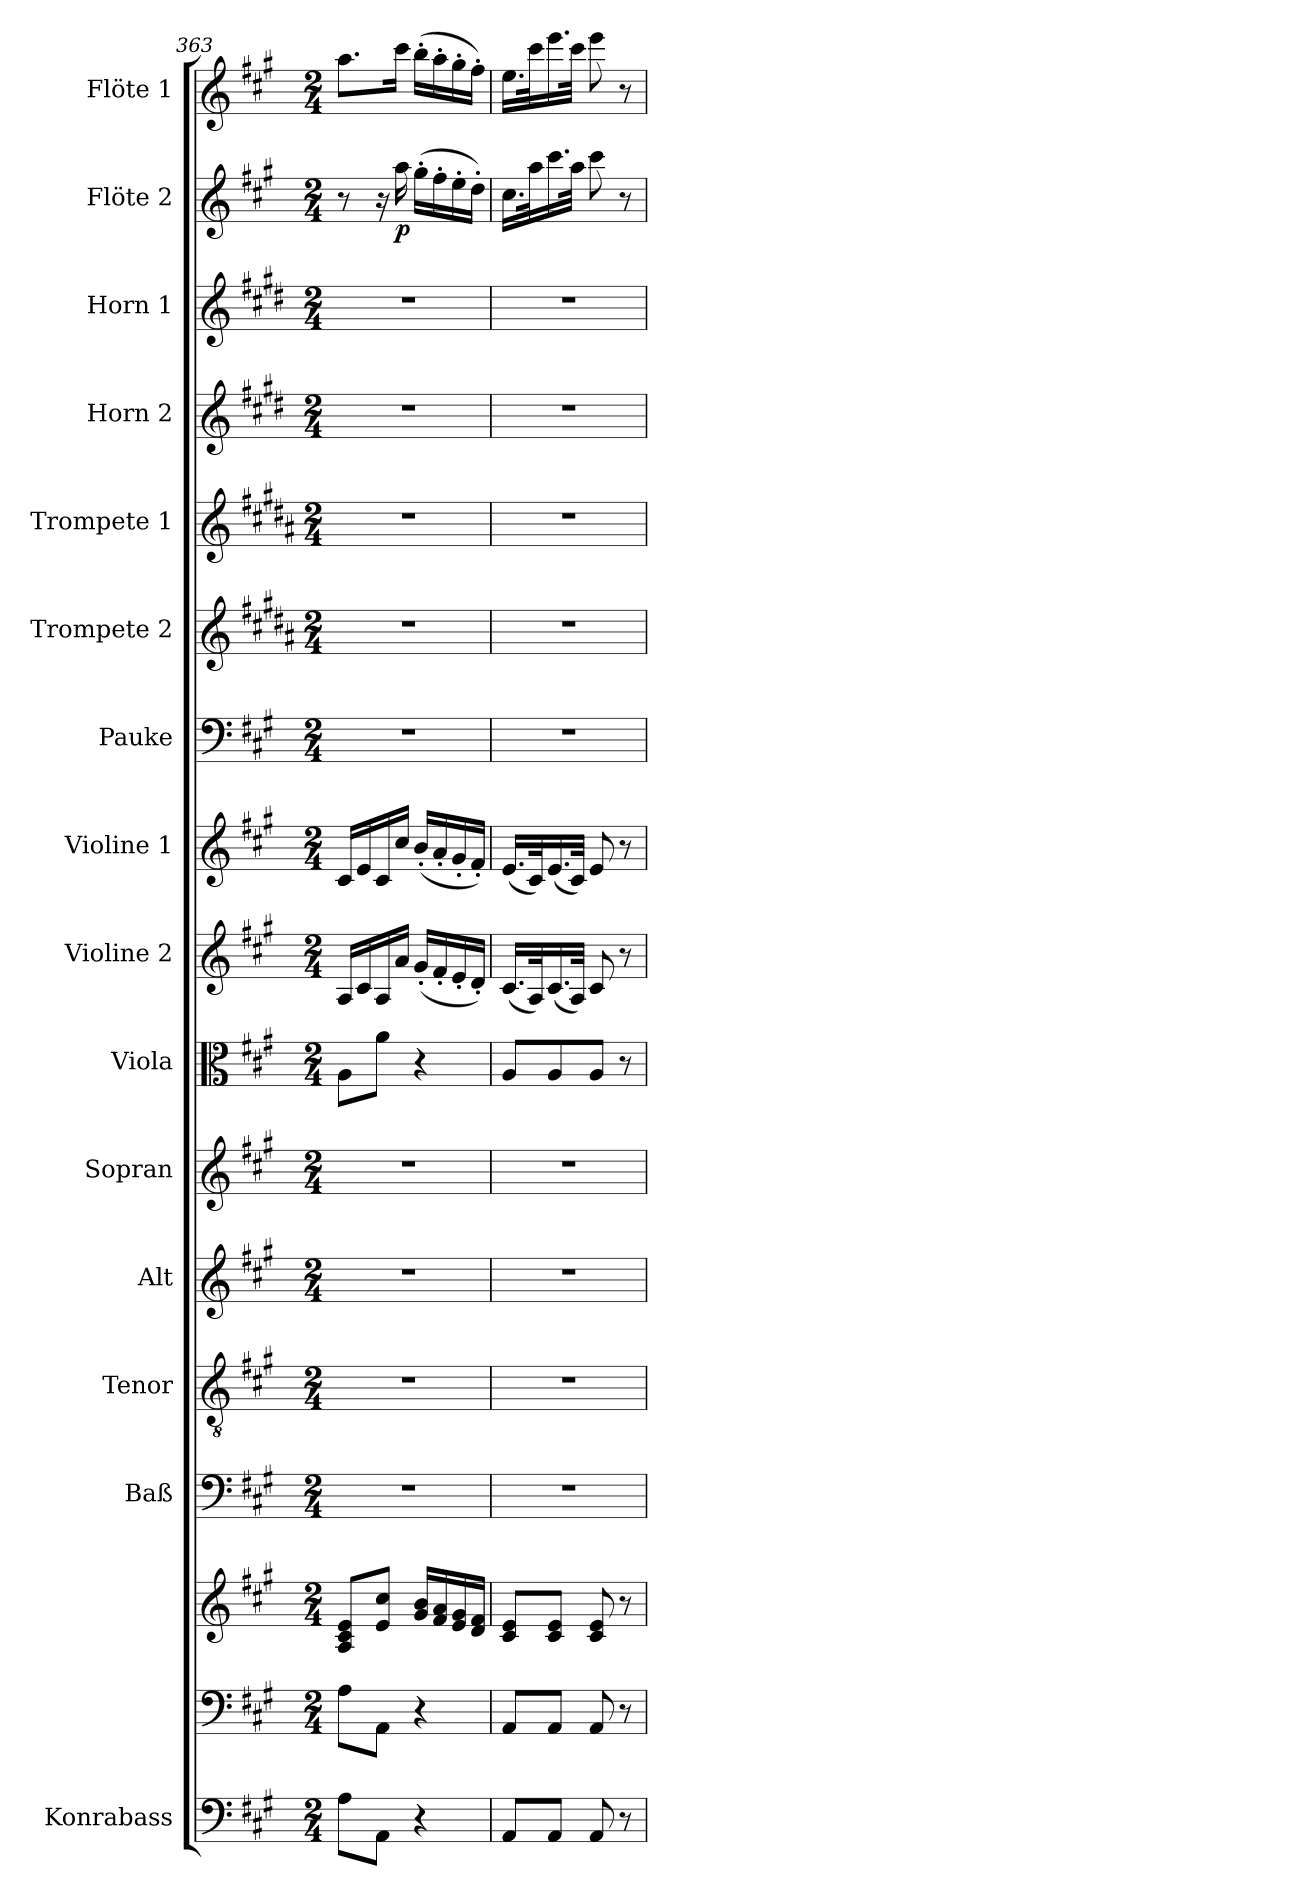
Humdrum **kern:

**kern	**kern	**kern	**kern	**kern	**kern	**kern	**kern	**kern	**kern	**kern	**kern	**kern	**kern	**kern	**kern	**dynam	**kern
*part16	*part15	*part15	*part14	*part13	*part12	*part11	*part10	*part9	*part8	*part7	*part6	*part5	*part4	*part3	*part2	*part2	*part1
*staff17	*staff16	*staff15	*staff14	*staff13	*staff12	*staff11	*staff10	*staff9	*staff8	*staff7	*staff6	*staff5	*staff4	*staff3	*staff2	*staff2	*staff1
*I"Konrabass	*	*	*I"Baß	*I"Tenor	*I"Alt	*I"Sopran	*I"Viola	*I"Violine 2	*I"Violine 1	*I"Pauke	*I"Trompete 2	*I"Trompete 1	*I"Horn 2	*I"Horn 1	*I"Flöte 2	*	*I"Flöte 1
*I'Kb.	*	*	*I'Baß	*I'Ten	*I'Alt	*I'Sop	*I'Vla.	*I'Vln. 2	*I'Vln. 1	*I'Pk.	*I'Trp. 2	*I'Trp. 1	*I'Hrn. 2	*I'Hrn. 1	*I'Fl. 2	*	*I'Fl. 1
*clefF4	*clefF4	*clefG2	*clefF4	*clefGv2	*clefG2	*clefG2	*clefC3	*clefG2	*clefG2	*clefF4	*clefG2	*clefG2	*clefG2	*clefG2	*clefG2	*	*clefG2
*ITrd7c12	*	*	*	*	*	*	*	*	*	*	*ITrd1c2	*ITrd1c2	*ITrd4c7	*ITrd4c7	*	*	*
*k[f#c#g#]	*k[f#c#g#]	*k[f#c#g#]	*k[f#c#g#]	*k[f#c#g#]	*k[f#c#g#]	*k[f#c#g#]	*k[f#c#g#]	*k[f#c#g#]	*k[f#c#g#]	*k[f#c#g#]	*k[f#c#g#]	*k[f#c#g#]	*k[f#c#g#]	*k[f#c#g#]	*k[f#c#g#]	*	*k[f#c#g#]
*A:	*A:	*A:	*A:	*A:	*A:	*A:	*A:	*A:	*A:	*A:	*A:	*A:	*A:	*A:	*A:	*	*A:
*M2/4	*M2/4	*M2/4	*M2/4	*M2/4	*M2/4	*M2/4	*M2/4	*M2/4	*M2/4	*M2/4	*M2/4	*M2/4	*M2/4	*M2/4	*M2/4	*	*M2/4
=363	=363	=363	=363	=363	=363	=363	=363	=363	=363	=363	=363	=363	=363	=363	=363	=363	=363
8AA\L	8A\L	8A/ 8c#/ 8e/L	2r	2r	2r	2r	8A\L	16A/LL	16c#/LL	2r	2r	2r	2r	2r	8r	.	8.aa\L
.	.	.	.	.	.	.	.	16c#/	16e/	.	.	.	.	.	.	.	.
8AAA\J	8AA\J	8e/ 8cc#/J	.	.	.	.	8a\J	16A/	16c#/	.	.	.	.	.	16r	.	.
!	!	!	!	!	!	!	!	!	!	!	!	!	!	!	!	!LO:DY:b	!
.	.	.	.	.	.	.	.	16a/JJ	16cc#/JJ	.	.	.	.	.	16aa\	p	16ccc#\Jk
4r	4r	16g#/ 16b/LL	.	.	.	.	4r	(<16g#'</LL	(<16b'</LL	.	.	.	.	.	(>16gg#'>\LL	.	(>16bb'>\LL
.	.	16f#/ 16a/	.	.	.	.	.	16f#'</	16a'</	.	.	.	.	.	16ff#'>\	.	16aa'>\
.	.	16e/ 16g#/	.	.	.	.	.	16e'</	16g#'</	.	.	.	.	.	16ee'>\	.	16gg#'>\
.	.	16d/ 16f#/JJ	.	.	.	.	.	16d'</JJ)	16f#'</JJ)	.	.	.	.	.	16dd'>\JJ)	.	16ff#'>\JJ)
=364	=364	=364	=364	=364	=364	=364	=364	=364	=364	=364	=364	=364	=364	=364	=364	=364	=364
8AAA/L	8AA/L	8c#/ 8e/L	2r	2r	2r	2r	8A/L	(<16.c#/LL	(<16.e/LL	2r	2r	2r	2r	2r	16.cc#\LL	.	16.ee\LL
.	.	.	.	.	.	.	.	32A/k)	32c#/k)	.	.	.	.	.	32aa\k	.	32ccc#\k
8AAA/J	8AA/J	8c#/ 8e/J	.	.	.	.	8A/	(<16.c#/	(<16.e/	.	.	.	.	.	16.ccc#\	.	16.eee\
.	.	.	.	.	.	.	.	32A/JJk)	32c#/JJk)	.	.	.	.	.	32aa\JJk	.	32ccc#\JJk
8AAA/	8AA/	8c#/ 8e/	.	.	.	.	8A/J	8c#/	8e/	.	.	.	.	.	8ccc#\	.	8eee\
8r	8r	8r	.	.	.	.	8r	8r	8r	.	.	.	.	.	8r	.	8r
=	=	=	=	=	=	=	=	=	=	=	=	=	=	=	=	=	=
*-	*-	*-	*-	*-	*-	*-	*-	*-	*-	*-	*-	*-	*-	*-	*-	*-	*-
